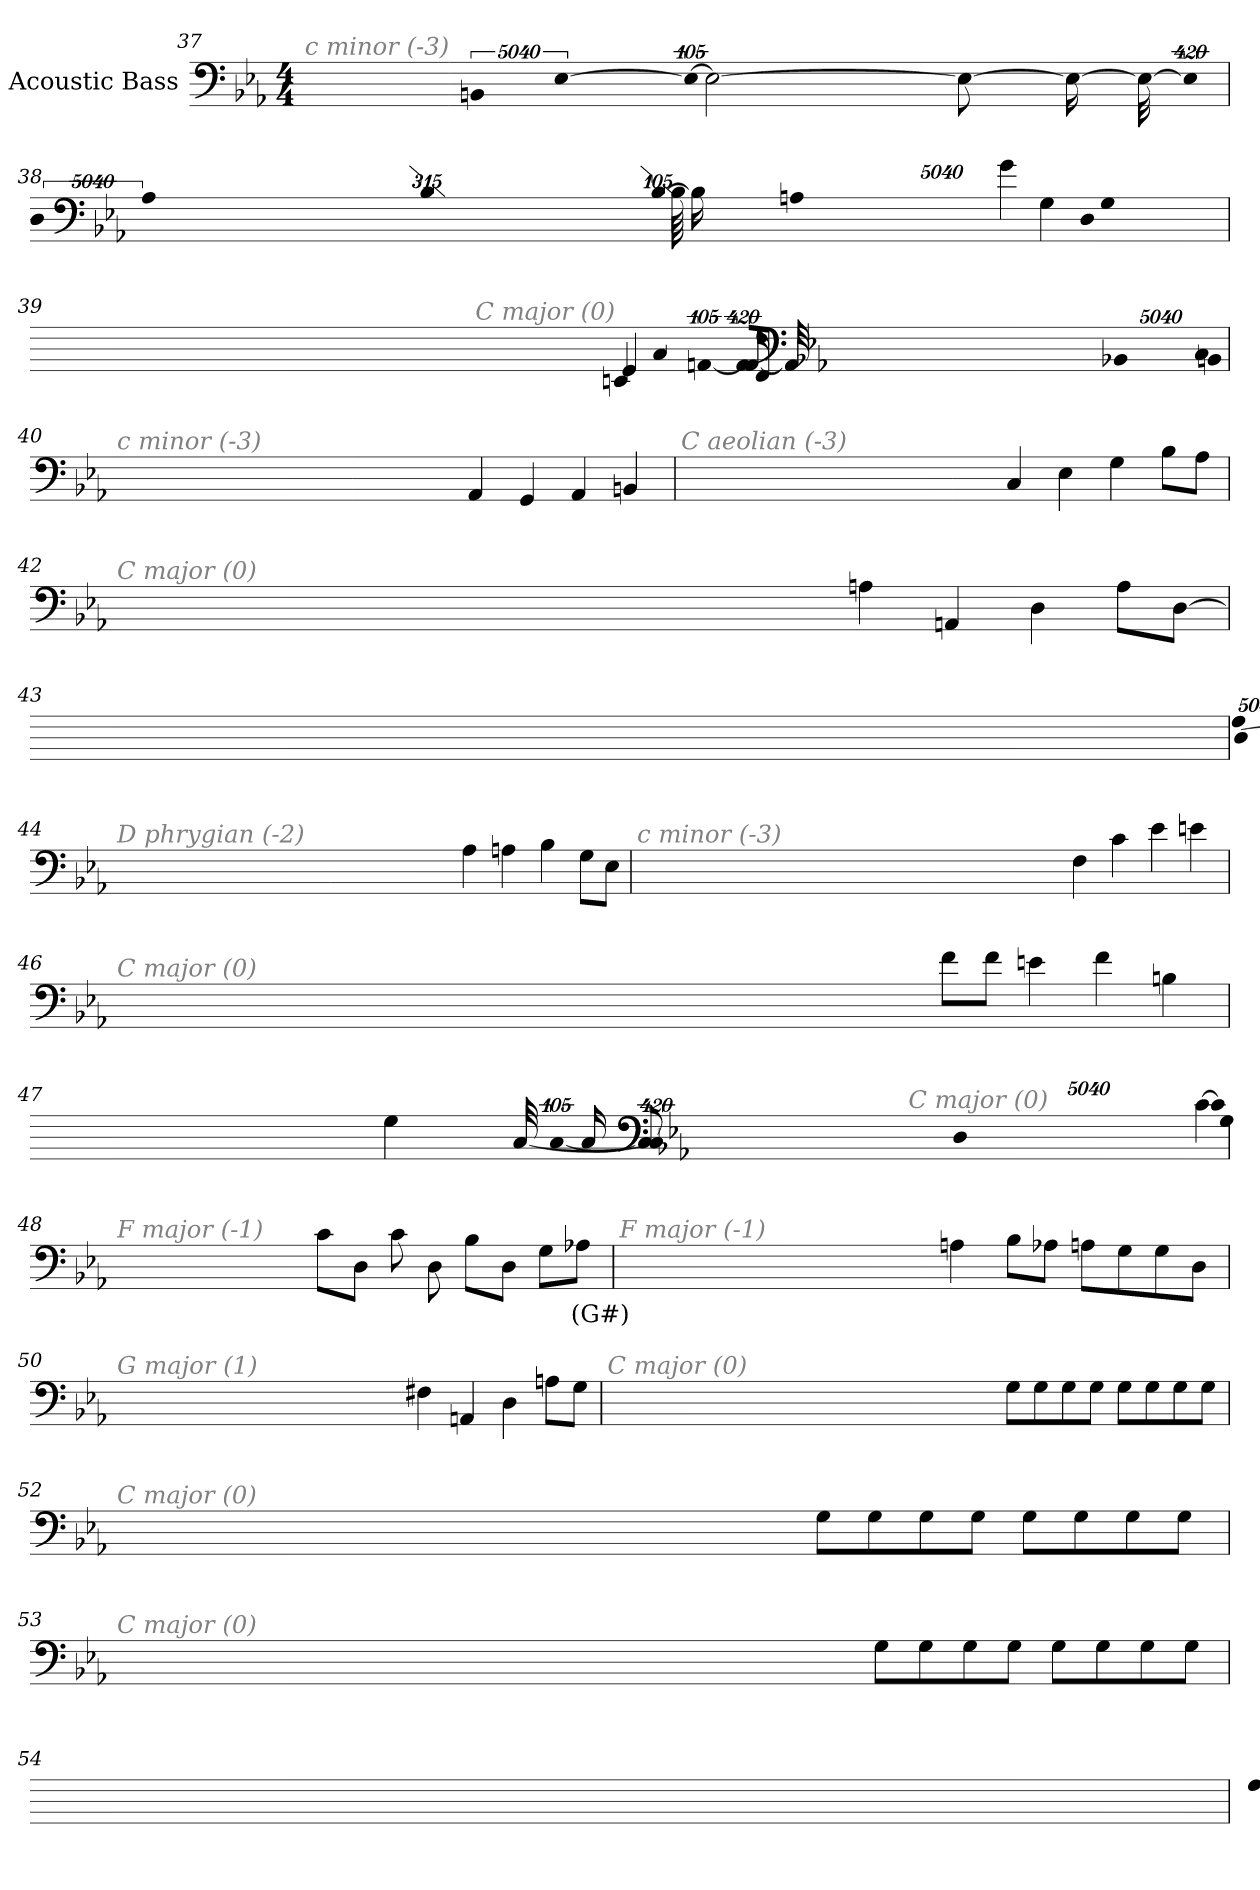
**kern	**text
*part1	*part1
*staff1	*staff1
*I"Acoustic Bass	*
*clefF4	*
*ITrd7c12	*
*k[b-e-a-]	*
*E-:	*
*M4/4	*
=37	=37
!LO:TX:i:color=#808080:t=c minor (-3)	!
!LO:N:vis=8	!
40320%3347BBBn	.
!LO:N:vis=4	!
[20160%3347EE-	.
!LO:N:vis=1024	!
13440%13EE-_	.
2EE-_	.
8EE-_	.
16EE-_	.
32EE-_	.
!LO:N:vis=1024%31	!
13440%407EE-]	.
=38	=38
!LO:TX:i:color=#808080:t=F major (-1)	!
4G	.
4GG	.
!LO:N:vis=8	!
40320%3347DDL	.
!LO:N:vis=8	!
40320%3347GG	.
!LO:N:vis=8	!
40320%3347AAnJ	.
!LO:N:vis=1024	!
[13440%13BB-L	.
16BB-L_	.
64BB-L_	.
!LO:N:vis=256	!
20160%79BB-L]	.
!LO:N:vis=8	!
40320%3347AA	.
!LO:N:vis=8	!
40320%3347DDJ	.
=39	=39
!LO:TX:i:color=#808080:t=C major (0)	!
!LO:N:vis=8	!
40320%3347CCL	.
!LO:N:vis=8	!
40320%3347BBBn	.
!LO:N:vis=8	!
40320%3347BBB-XJ	.
!LO:N:vis=1024	!
[13440%13AAAnL	.
16AAAL_	.
32AAAL_	.
!LO:N:vis=1024%31	!
13440%407AAAL]	.
8FFFJ	.
4GGG	.
8CCL	.
8EEEnJ	.
=40	=40
!LO:TX:i:color=#808080:t=c minor (-3)	!
4AAA-	.
4GGG	.
4AAA-	.
4BBBn	.
=41	=41
!LO:TX:i:color=#808080:t=C aeolian (-3)	!
4CC	.
4EE-	.
4GG	.
8BB-L	.
8AA-J	.
=42	=42
!LO:TX:i:color=#808080:t=C major (0)	!
4AAn	.
4AAAn	.
4DD	.
8AAL	.
[8DDJ	.
=43	=43
!LO:TX:i:color=#808080:t=D mixolydian (1)	!
!LO:N:vis=8	!
40320%3347DDL]	.
!LO:N:vis=8	!
40320%3347GG	.
!LO:N:vis=8	!
40320%3347DDJ	.
!LO:N:vis=1024	!
[13440%13BBBn	.
8BBB_	.
16BBB_	.
32BBB_	.
!LO:N:vis=1024%31	!
13440%407BBB]	.
4DD	.
8GGL	.
8DDJ	.
=44	=44
!LO:TX:i:color=#808080:t=D phrygian (-2)	!
4AA-	.
4AAn	.
4BB-	.
8GGL	.
8EE-J	.
=45	=45
!LO:TX:i:color=#808080:t=c minor (-3)	!
4FF	.
4C	.
4E-	.
4En	.
=46	=46
!LO:TX:i:color=#808080:t=C major (0)	!
8FL	.
8FJ	.
4En	.
4F	.
4BBn	.
=47	=47
!LO:TX:i:color=#808080:t=C major (0)	!
[4C	.
!LO:N:vis=8	!
40320%3347CL]	.
!LO:N:vis=8	!
40320%3347GG	.
!LO:N:vis=8	!
40320%3347DDJ	.
!LO:N:vis=1024	!
[13440%13CC	.
8CC_	.
16CC_	.
32CC_	.
!LO:N:vis=1024%31	!
13440%407CC]	.
4GG	.
=48	=48
!LO:TX:i:color=#808080:t=F major (-1)	!
8CL	.
8DDJ	.
8C	.
8DD	.
8BB-L	.
8DDJ	.
8GGL	.
8AA-XiJ	(G#)
=49	=49
!LO:TX:i:color=#808080:t=F major (-1)	!
4AAn	.
8BB-L	.
8AA-XJ	.
8AAnL	.
8GG	.
8GG	.
8DDJ	.
=50	=50
!LO:TX:i:color=#808080:t=G major (1)	!
4FF#X	.
4AAAn	.
4DD	.
8AAnL	.
8GGJ	.
=51	=51
!LO:TX:i:color=#808080:t=C major (0)	!
8GGL	.
8GG	.
8GG	.
8GGJ	.
8GGL	.
8GG	.
8GG	.
8GGJ	.
=52	=52
!LO:TX:i:color=#808080:t=C major (0)	!
8GGL	.
8GG	.
8GG	.
8GGJ	.
8GGL	.
8GG	.
8GG	.
8GGJ	.
=53	=53
!LO:TX:i:color=#808080:t=C major (0)	!
8GGL	.
8GG	.
8GG	.
8GGJ	.
8GGL	.
8GG	.
8GG	.
8GGJ	.
=54	=54
!LO:TX:i:color=#808080:t=C major (0)	!
!LO:N:vis=8	!
40320%3347GGL	.
!LO:N:vis=8	!
40320%3347GG	.
!LO:N:vis=8	!
40320%3347GGJ	.
!LO:N:vis=1024	!
[13440%13GGL	.
16GGL_	.
64GGL_	.
!LO:N:vis=256	!
20160%79GGL]	.
!LO:N:vis=8	!
40320%3347GG	.
!LO:N:vis=8	!
40320%3347GGJ	.
!LO:N:vis=8	!
40320%3347GGL	.
!LO:N:vis=1024	!
[13440%13GG	.
16GG_	.
64GG_	.
!LO:N:vis=256	!
20160%79GG]	.
!LO:N:vis=8	!
40320%3347GGJ	.
!LO:N:vis=8	!
40320%3347GGL	.
!LO:N:vis=8	!
40320%3347GG	.
!LO:N:vis=1024	!
[13440%13DDJ	.
16DDJ_	.
64DDJ_	.
!LO:N:vis=256	!
20160%79DDJ]	.
=	=
*-	*-
